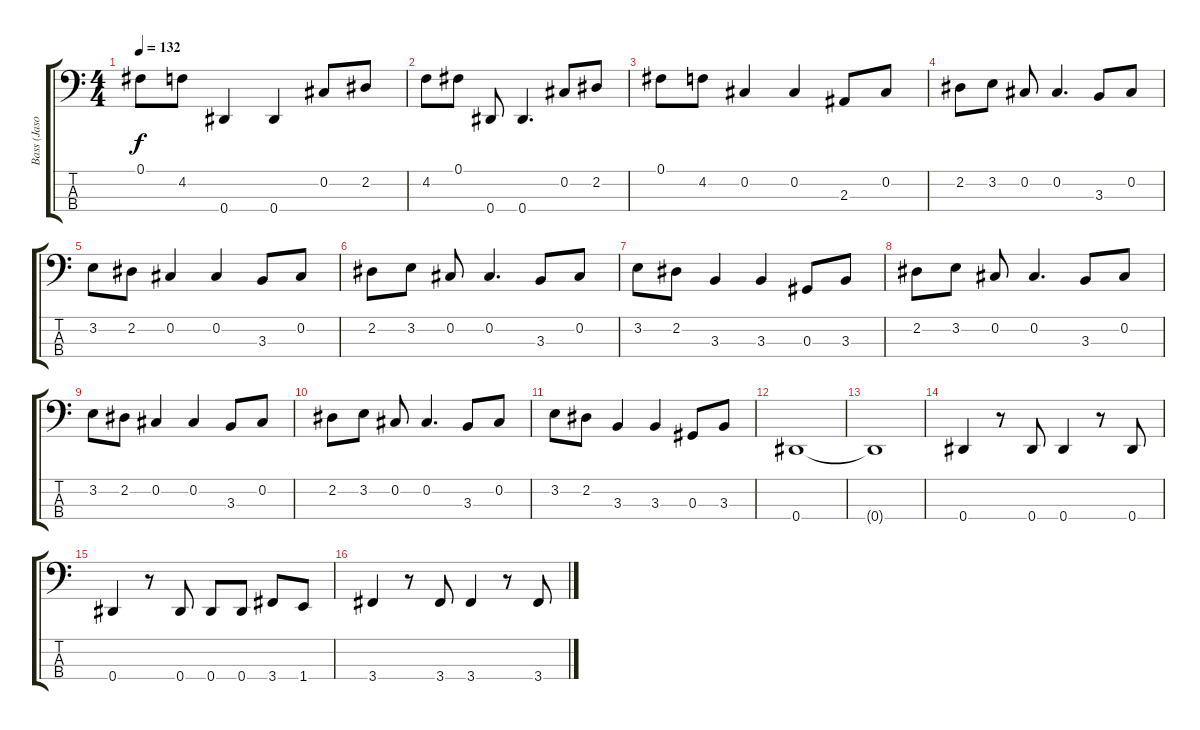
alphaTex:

\track ("Bass (Jason)" "Bass (Jaso") {instrument electricbassfinger}
\staff {score tabs}
\tuning (Gb2 Db2 Ab1 Eb1) {hide}
\ts (4 4)
\tempo 132
\clef f4
\ks c
0.1.8{dy f} 4.2.8 0.4.4 0.4.4 0.2.8 2.2.8 |
4.2.8 0.1.8 0.4.8 0.4.4{d} 0.2.8 2.2.8 |
0.1.8 4.2.8 0.2.4 0.2.4 2.3.8 0.2.8 |
2.2.8 3.2.8 0.2.8 0.2.4{d} 3.3.8 0.2.8 |
3.2.8 2.2.8 0.2.4 0.2.4 3.3.8 0.2.8 |
2.2.8 3.2.8 0.2.8 0.2.4{d} 3.3.8 0.2.8 |
3.2.8 2.2.8 3.3.4 3.3.4 0.3.8 3.3.8 |
2.2.8 3.2.8 0.2.8 0.2.4{d} 3.3.8 0.2.8 |
3.2.8 2.2.8 0.2.4 0.2.4 3.3.8 0.2.8 |
2.2.8 3.2.8 0.2.8 0.2.4{d} 3.3.8 0.2.8 |
3.2.8 2.2.8 3.3.4 3.3.4 0.3.8 3.3.8 |
0.4.1 |
0.4{t}.1 |
0.4.4 r.8 0.4.8 0.4.4 r.8 0.4.8 |
0.4.4 r.8 0.4.8 0.4.8 0.4.8 3.4.8 1.4.8 |
3.4.4 r.8 3.4.8 3.4.4 r.8 3.4.8
